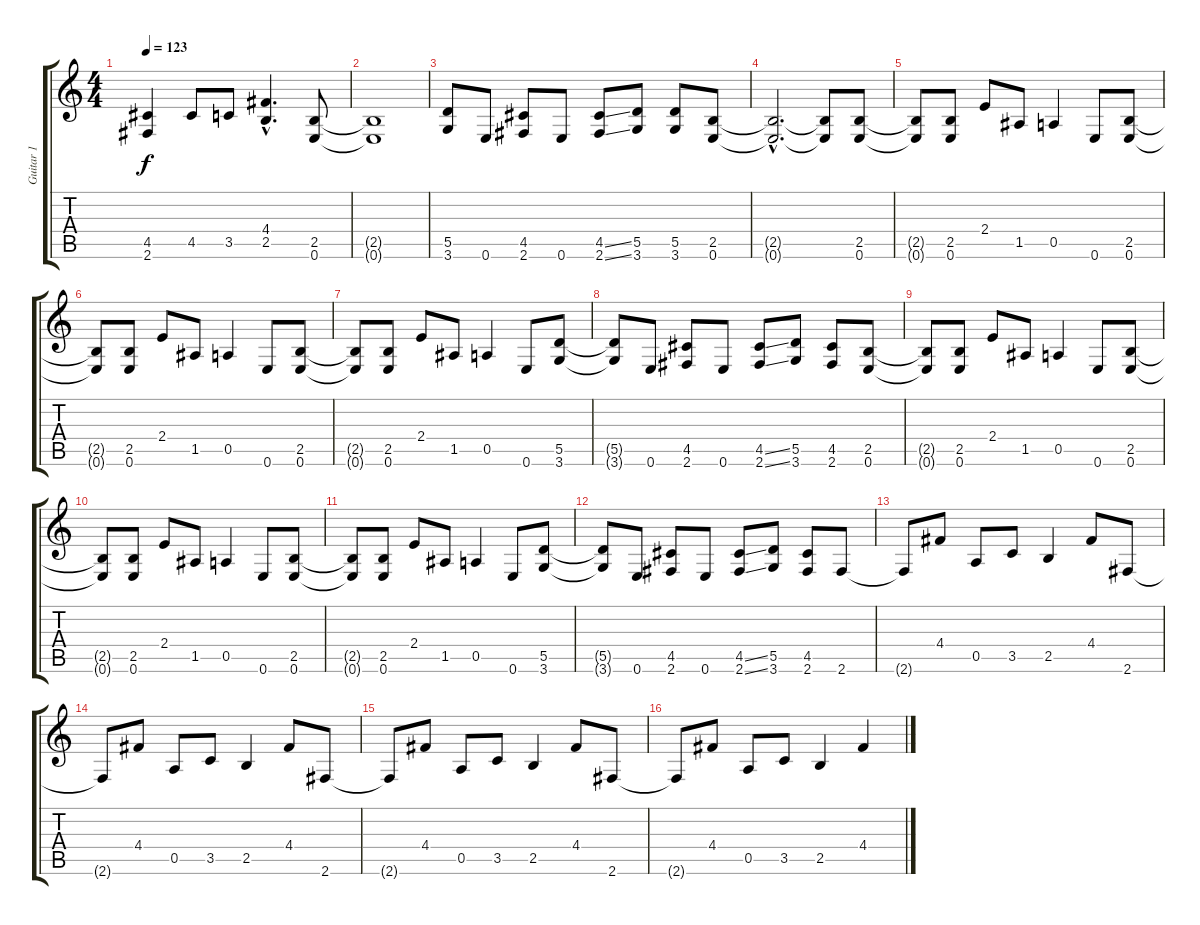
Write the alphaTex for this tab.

\track ("Guitar 1" "Guitar 1") {instrument acousticguitarsteel}
\staff {score tabs}
\tuning (E4 B3 G3 D3 A2 E2) {hide}
\ts (4 4)
\tempo 123
\clef g2
\ks c
(4.5 2.6).4{dy f} 4.5.8 3.5.8 (4.4{hac} 2.5{hac}).4{d} (2.5 0.6).8 |
(2.5{t} 0.6{t}).1 |
(5.5 3.6).8 0.6.8 (4.5 2.6).8 0.6.8 (4.5{ss} 2.6{ss}).8 (5.5 3.6).8 (5.5 3.6).8 (2.5 0.6).8 |
(2.5{hac t} 0.6{hac t}).2{d} (2.5{t} 0.6{t}).8 (2.5 0.6).8 |
(2.5{t} 0.6{t}).8 (2.5 0.6).8 2.4.8 1.5.8 0.5.4 0.6.8 (2.5 0.6).8 |
(2.5{t} 0.6{t}).8 (2.5 0.6).8 2.4.8 1.5.8 0.5.4 0.6.8 (2.5 0.6).8 |
(2.5{t} 0.6{t}).8 (2.5 0.6).8 2.4.8 1.5.8 0.5.4 0.6.8 (5.5 3.6).8 |
(5.5{t} 3.6{t}).8 0.6.8 (4.5 2.6).8 0.6.8 (4.5{ss} 2.6{ss}).8 (5.5 3.6).8 (4.5 2.6).8 (2.5 0.6).8 |
(2.5{t} 0.6{t}).8 (2.5 0.6).8 2.4.8 1.5.8 0.5.4 0.6.8 (2.5 0.6).8 |
(2.5{t} 0.6{t}).8 (2.5 0.6).8 2.4.8 1.5.8 0.5.4 0.6.8 (2.5 0.6).8 |
(2.5{t} 0.6{t}).8 (2.5 0.6).8 2.4.8 1.5.8 0.5.4 0.6.8 (5.5 3.6).8 |
(5.5{t} 3.6{t}).8 0.6.8 (4.5 2.6).8 0.6.8 (4.5{ss} 2.6{ss}).8 (5.5 3.6).8 (4.5 2.6).8 2.6.8 |
2.6{t}.8 4.4.8 0.5.8 3.5.8 2.5.4 4.4.8 2.6.8 |
2.6{t}.8 4.4.8 0.5.8 3.5.8 2.5.4 4.4.8 2.6.8 |
2.6{t}.8 4.4.8 0.5.8 3.5.8 2.5.4 4.4.8 2.6.8 |
2.6{t}.8 4.4.8 0.5.8 3.5.8 2.5.4 4.4.4
